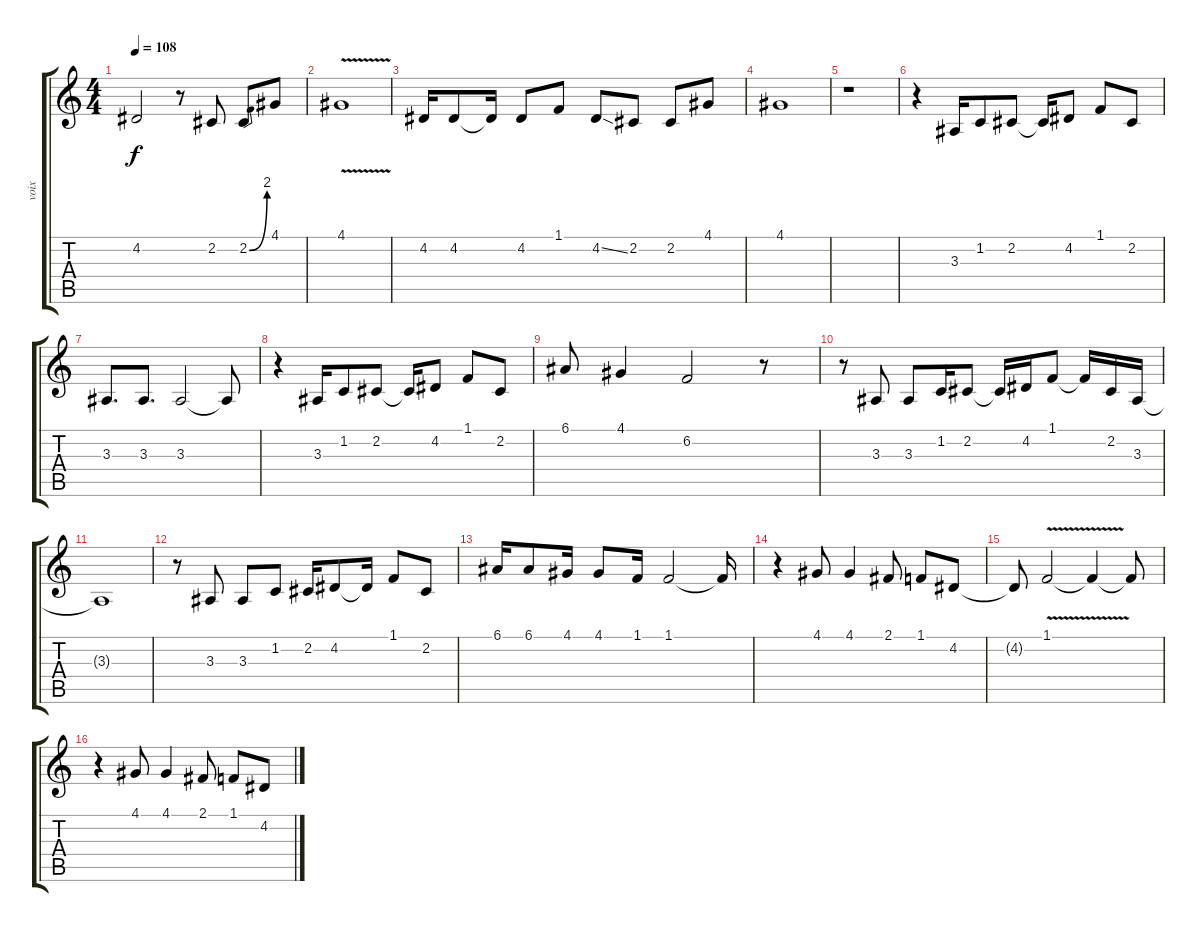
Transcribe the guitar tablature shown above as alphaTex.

\track ("voix" "voix") {instrument sitar}
\staff {score tabs}
\tuning (E4 B3 G3 D3 A2 E2) {hide}
\ts (4 4)
\tempo 108
\clef g2
\ks c
4.2{t}.2{dy f} r.8 2.2.8 2.2{be (bend 0 0 60 8)}.8 4.1.8 |
4.1{v}.1 |
4.2.16 4.2.8 4.2{t}.16 4.2.8 1.1.8 4.2{ss}.8 2.2.8 2.2.8 4.1.8 |
4.1.1 |
r.1 |
r.4 3.3.16 1.2.8 2.2.8 2.2{t}.16 4.2.8 1.1.8 2.2.8 |
3.3.8{d} 3.3.8{d} 3.3.2 3.3{t}.8 |
r.4 3.3.16 1.2.8 2.2.8 2.2{t}.16 4.2.8 1.1.8 2.2.8 |
6.1.8 4.1.4 6.2.2 r.8 |
r.8 3.3.8 3.3.8 1.2.16 2.2.8 2.2{t}.16 4.2.16 1.1.8 1.1{t}.16 2.2.16 3.3.16 |
3.3{t}.1 |
r.8 3.3.8 3.3.8 1.2.8 2.2.16 4.2.8 4.2{t}.16 1.1.8 2.2.8 |
6.1.16 6.1.8 4.1.16 4.1.8 1.1.16 1.1.2 1.1{t}.16 |
r.4 4.1.8 4.1.4 2.1.8 1.1.8 4.2.8 |
4.2{t}.8 1.1{v}.2 1.1{t}.4 1.1{t}.8 |
r.4 4.1.8 4.1.4 2.1.8 1.1.8 4.2.8
